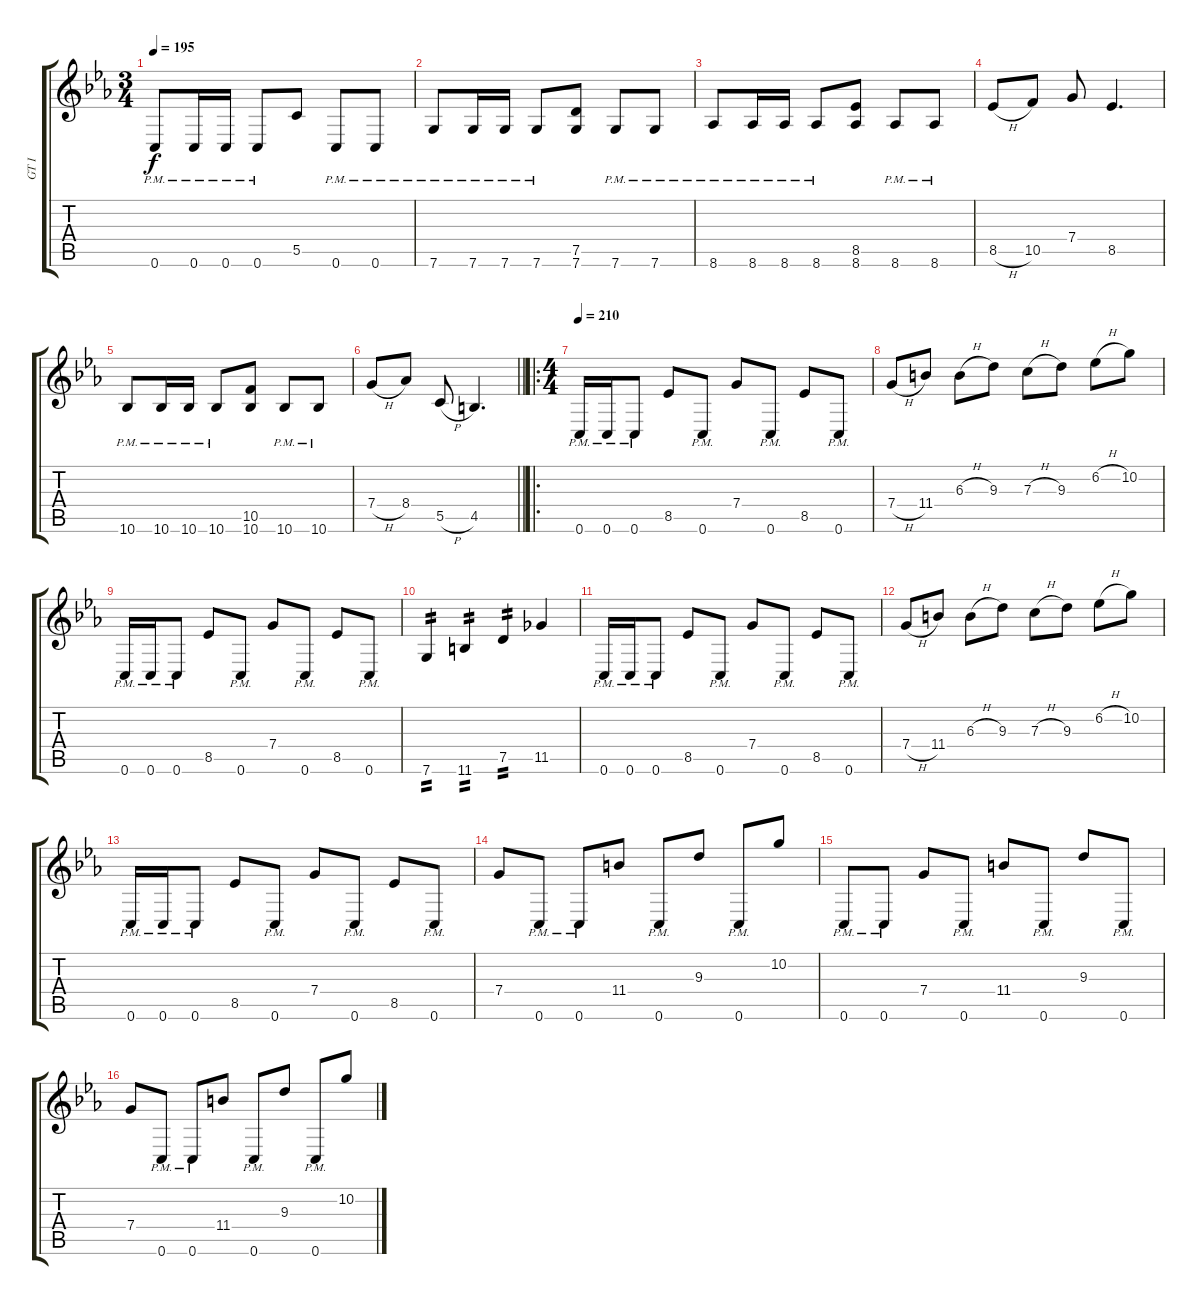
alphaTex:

\track ("GT I" "GT I") {instrument overdrivenguitar}
\staff {score tabs}
\tuning (D4 A3 F3 C3 G2 C2) {hide}
\ts (3 4)
\tempo 195
\clef g2
\ks cminor
0.6{pm}.8{dy f} 0.6{pm}.16 0.6{pm}.16 0.6{pm}.8 5.5.8 0.6{pm}.8 0.6{pm}.8 |
7.6{pm}.8 7.6{pm}.16 7.6{pm}.16 7.6{pm}.8 (7.5 7.6).8 7.6{pm}.8 7.6{pm}.8 |
8.6{pm}.8 8.6{pm}.16 8.6{pm}.16 8.6{pm}.8 (8.5 8.6).8 8.6{pm}.8 8.6{pm}.8 |
8.5{h}.8 10.5.8 7.4.8 8.5.4{d} |
10.6{pm}.8 10.6{pm}.16 10.6{pm}.16 10.6{pm}.8 (10.5 10.6).8 10.6{pm}.8 10.6{pm}.8 |
\barLineRight lightlight
7.4{h}.8 8.4.8 5.5{h}.8 4.5.4{d} |
\ro
\ts (4 4)
\section ("" "")
\tempo 210
0.6{pm}.16 0.6{pm}.16 0.6{pm}.8 8.5.8 0.6{pm}.8 7.4.8 0.6{pm}.8 8.5.8 0.6{pm}.8 |
7.4{h}.8 11.4.8 6.3{h}.8 9.3.8 7.3{h}.8 9.3.8 6.2{h}.8 10.2.8 |
0.6{pm}.16 0.6{pm}.16 0.6{pm}.8 8.5.8 0.6{pm}.8 7.4.8 0.6{pm}.8 8.5.8 0.6{pm}.8 |
7.6.4{tp 2} 11.6.4{tp 2} 7.5.4{tp 2} 11.5.4 |
0.6{pm}.16 0.6{pm}.16 0.6{pm}.8 8.5.8 0.6{pm}.8 7.4.8 0.6{pm}.8 8.5.8 0.6{pm}.8 |
7.4{h}.8 11.4.8 6.3{h}.8 9.3.8 7.3{h}.8 9.3.8 6.2{h}.8 10.2.8 |
0.6{pm}.16 0.6{pm}.16 0.6{pm}.8 8.5.8 0.6{pm}.8 7.4.8 0.6{pm}.8 8.5.8 0.6{pm}.8 |
7.4.8 0.6{pm}.8 0.6{pm}.8 11.4.8 0.6{pm}.8 9.3.8 0.6{pm}.8 10.2.8 |
0.6{pm}.8 0.6{pm}.8 7.4.8 0.6{pm}.8 11.4.8 0.6{pm}.8 9.3.8 0.6{pm}.8 |
7.4.8 0.6{pm}.8 0.6{pm}.8 11.4.8 0.6{pm}.8 9.3.8 0.6{pm}.8 10.2.8
